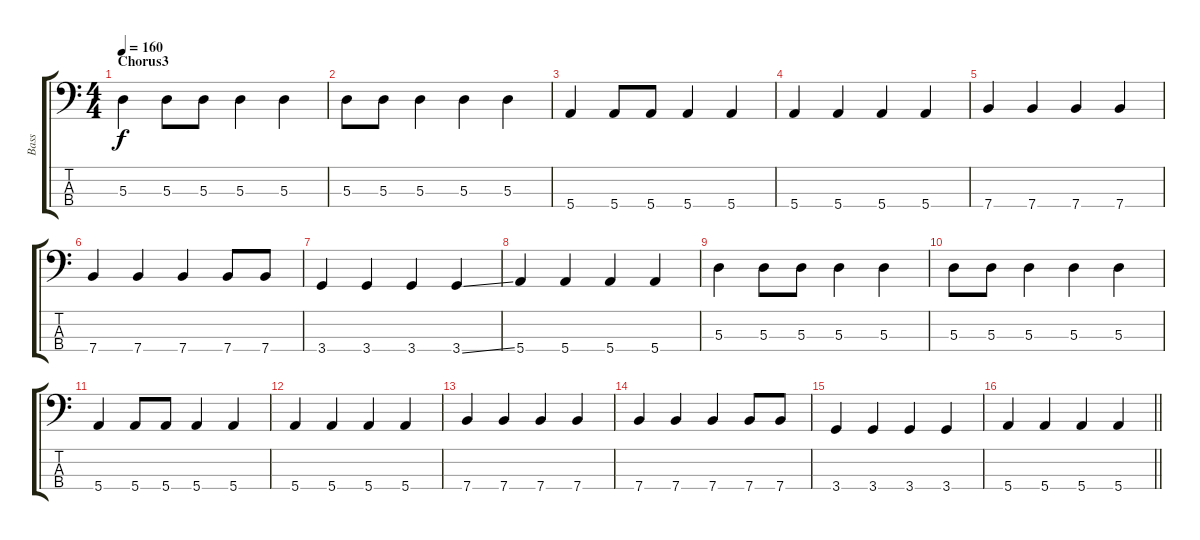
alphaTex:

\track ("Bass" "Bass") {instrument electricbassfinger}
\staff {score tabs}
\tuning (G2 D2 A1 E1) {hide}
\ts (4 4)
\section ("" "Chorus3")
\tempo 160
\clef f4
\ks c
5.3.4{dy f} 5.3.8 5.3.8 5.3.4 5.3.4 |
5.3.8 5.3.8 5.3.4 5.3.4 5.3.4 |
5.4.4 5.4.8 5.4.8 5.4.4 5.4.4 |
5.4.4 5.4.4 5.4.4 5.4.4 |
7.4.4 7.4.4 7.4.4 7.4.4 |
7.4.4 7.4.4 7.4.4 7.4.8 7.4.8 |
3.4.4 3.4.4 3.4.4 3.4{ss}.4 |
5.4.4 5.4.4 5.4.4 5.4.4 |
5.3.4 5.3.8 5.3.8 5.3.4 5.3.4 |
5.3.8 5.3.8 5.3.4 5.3.4 5.3.4 |
5.4.4 5.4.8 5.4.8 5.4.4 5.4.4 |
5.4.4 5.4.4 5.4.4 5.4.4 |
7.4.4 7.4.4 7.4.4 7.4.4 |
7.4.4 7.4.4 7.4.4 7.4.8 7.4.8 |
3.4.4 3.4.4 3.4.4 3.4.4 |
\barLineRight lightlight
5.4.4 5.4.4 5.4.4 5.4.4
